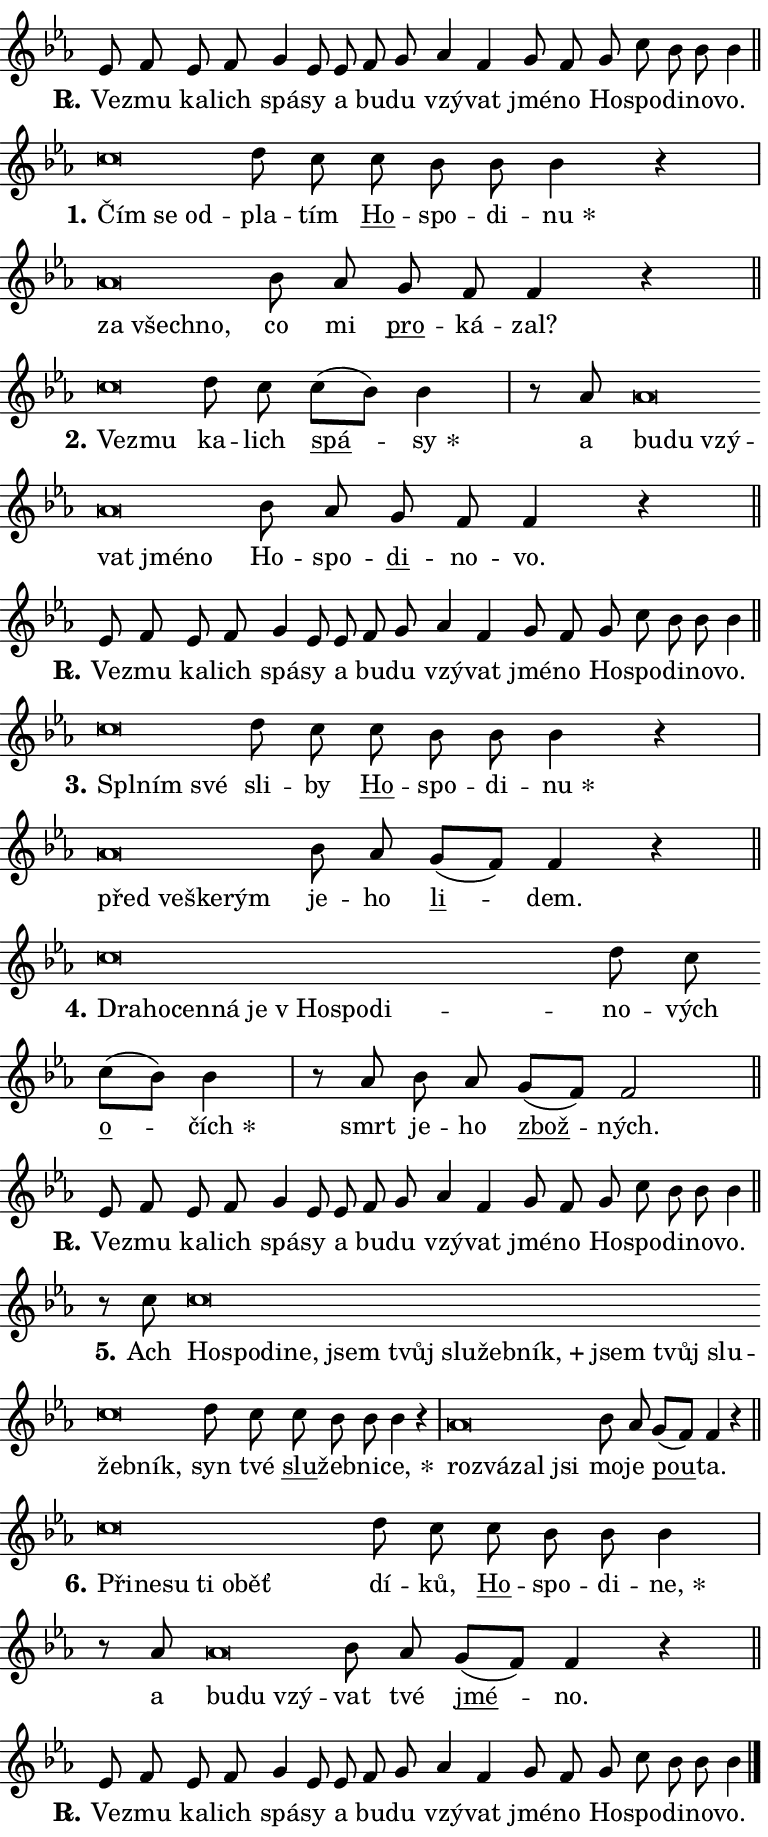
\version "2.24.0"
\header { tagline = "" }
\paper {
  indent = 0\cm
  top-margin = 0\cm
  right-margin = 0.13\cm % to fit lyric hyphens
  bottom-margin = 0\cm
  left-margin = 0\cm
  paper-width = 13\cm
  page-breaking = #ly:one-page-breaking
  system-system-spacing.basic-distance = #11
  score-system-spacing.basic-distance = #11
  ragged-last = ##f
}


%% Author: Thomas Morley
%% https://lists.gnu.org/archive/html/lilypond-user/2020-05/msg00002.html
#(define (line-position grob)
"Returns position of @var[grob} in current system:
   @code{'start}, if at first time-step
   @code{'end}, if at last time-step
   @code{'middle} otherwise
"
  (let* ((col (ly:item-get-column grob))
         (ln (ly:grob-object col 'left-neighbor))
         (rn (ly:grob-object col 'right-neighbor))
         (col-to-check-left (if (ly:grob? ln) ln col))
         (col-to-check-right (if (ly:grob? rn) rn col))
         (break-dir-left
           (and
             (ly:grob-property col-to-check-left 'non-musical #f)
             (ly:item-break-dir col-to-check-left)))
         (break-dir-right
           (and
             (ly:grob-property col-to-check-right 'non-musical #f)
             (ly:item-break-dir col-to-check-right))))
        (cond ((eqv? 1 break-dir-left) 'start)
              ((eqv? -1 break-dir-right) 'end)
              (else 'middle))))

#(define (tranparent-at-line-position vctor)
  (lambda (grob)
  "Relying on @code{line-position} select the relevant enry from @var{vctor}.
Used to determine transparency,"
    (case (line-position grob)
      ((end) (not (vector-ref vctor 0)))
      ((middle) (not (vector-ref vctor 1)))
      ((start) (not (vector-ref vctor 2))))))

noteHeadBreakVisibility =
#(define-music-function (break-visibility)(vector?)
"Makes @code{NoteHead}s transparent relying on @var{break-visibility}"
#{
  \override NoteHead.transparent =
    #(tranparent-at-line-position break-visibility)
#})

#(define delete-ledgers-for-transparent-note-heads
  (lambda (grob)
    "Reads whether a @code{NoteHead} is transparent.
If so this @code{NoteHead} is removed from @code{'note-heads} from
@var{grob}, which is supposed to be @code{LedgerLineSpanner}.
As a result ledgers are not printed for this @code{NoteHead}"
    (let* ((nhds-array (ly:grob-object grob 'note-heads))
           (nhds-list
             (if (ly:grob-array? nhds-array)
                 (ly:grob-array->list nhds-array)
                 '()))
           ;; Relies on the transparent-property being done before
           ;; Staff.LedgerLineSpanner.after-line-breaking is executed.
           ;; This is fragile ...
           (to-keep
             (remove
               (lambda (nhd)
                 (ly:grob-property nhd 'transparent #f))
               nhds-list)))
      ;; TODO find a better method to iterate over grob-arrays, similiar
      ;; to filter/remove etc for lists
      ;; For now rebuilt from scratch
      (set! (ly:grob-object grob 'note-heads)  '())
      (for-each
        (lambda (nhd)
          (ly:pointer-group-interface::add-grob grob 'note-heads nhd))
        to-keep))))

squashNotes = {
  \override NoteHead.X-extent = #'(-0.2 . 0.2)
  \override NoteHead.Y-extent = #'(-0.75 . 0)
  \override NoteHead.stencil =
    #(lambda (grob)
       (let ((pos (ly:grob-property grob 'staff-position)))
         (begin
           (if (< pos -7) (display "ERROR: Lower brevis then expected\n") (display ""))
           (if (<= pos -6) ly:text-interface::print ly:note-head::print))))
}
unSquashNotes = {
  \revert NoteHead.X-extent
  \revert NoteHead.Y-extent
  \revert NoteHead.stencil
}

hideNotes = \noteHeadBreakVisibility #begin-of-line-visible
unHideNotes = \noteHeadBreakVisibility #all-visible

% work-around for resetting accidentals
% https://lilypond.org/doc/v2.23/Documentation/notation/displaying-rhythms#unmetered-music
cadenzaMeasure = {
  \cadenzaOff
  \partial 1024 s1024
  \cadenzaOn
}

#(define-markup-command (accent layout props text) (markup?)
  "Underline accented syllable"
  (interpret-markup layout props
    #{\markup \override #'(offset . 4.3) \underline { #text }#}))

responsum = \markup \concat {
  "R" \hspace #-1.05 \path #0.1 #'((moveto 0 0.07) (lineto 0.9 0.8)) \hspace #0.05 "."
}

spaceSize = #0.6828661417322834 % exact space size for TeX Gyre Schola

\layout {
  \context {
    \Staff
    \remove "Time_signature_engraver"
    \override LedgerLineSpanner.after-line-breaking = #delete-ledgers-for-transparent-note-heads
  }
  \context {
    \Lyrics {
      \override LyricSpace.minimum-distance = \spaceSize
      \override LyricText.font-name = #"TeX Gyre Schola"
      \override LyricText.font-size = 1
      \override StanzaNumber.font-name = #"TeX Gyre Schola Bold"
      \override StanzaNumber.font-size = 1
    }
  }
  \context {
    \Score 
    \override NoteHead.text =
      #(lambda (grob) 
        (let ((pos (ly:grob-property grob 'staff-position)))
          #{\markup {
            \combine
              \halign #-0.55 \raise #(if (= pos -6) 0 0.5) \override #'(thickness . 2) \draw-line #'(3.2 . 0)
              \musicglyph "noteheads.sM1"
          }#}))
  }
}

% magnetic-lyrics.ily
%
%   written by
%     Jean Abou Samra <jean@abou-samra.fr>
%     Werner Lemberg <wl@gnu.org>
%
%   adapted by
%     Jiri Hon <jiri.hon@gmail.com>
%
% Version 2022-Apr-15

% https://www.mail-archive.com/lilypond-user@gnu.org/msg149350.html

#(define (Left_hyphen_pointer_engraver context)
   "Collect syllable-hyphen-syllable occurrences in lyrics and store
them in properties.  This engraver only looks to the left.  For
example, if the lyrics input is @code{foo -- bar}, it does the
following.

@itemize @bullet
@item
Set the @code{text} property of the @code{LyricHyphen} grob between
@q{foo} and @q{bar} to @code{foo}.

@item
Set the @code{left-hyphen} property of the @code{LyricText} grob with
text @q{foo} to the @code{LyricHyphen} grob between @q{foo} and
@q{bar}.
@end itemize

Use this auxiliary engraver in combination with the
@code{lyric-@/text::@/apply-@/magnetic-@/offset!} hook."
   (let ((hyphen #f)
         (text #f))
     (make-engraver
      (acknowledgers
       ((lyric-syllable-interface engraver grob source-engraver)
        (set! text grob)))
      (end-acknowledgers
       ((lyric-hyphen-interface engraver grob source-engraver)
        ;(when (not (grob::has-interface grob 'lyric-space-interface))
          (set! hyphen grob)));)
      ((stop-translation-timestep engraver)
       (when (and text hyphen)
         (ly:grob-set-object! text 'left-hyphen hyphen))
       (set! text #f)
       (set! hyphen #f)))))

#(define (lyric-text::apply-magnetic-offset! grob)
   "If the space between two syllables is less than the value in
property @code{LyricText@/.details@/.squash-threshold}, move the right
syllable to the left so that it gets concatenated with the left
syllable.

Use this function as a hook for
@code{LyricText@/.after-@/line-@/breaking} if the
@code{Left_@/hyphen_@/pointer_@/engraver} is active."
   (let ((hyphen (ly:grob-object grob 'left-hyphen #f)))
     (when hyphen
       (let ((left-text (ly:spanner-bound hyphen LEFT)))
         (when (grob::has-interface left-text 'lyric-syllable-interface)
           (let* ((common (ly:grob-common-refpoint grob left-text X))
                  (this-x-ext (ly:grob-extent grob common X))
                  (left-x-ext
                   (begin
                     ;; Trigger magnetism for left-text.
                     (ly:grob-property left-text 'after-line-breaking)
                     (ly:grob-extent left-text common X)))
                  ;; `delta` is the gap width between two syllables.
                  (delta (- (interval-start this-x-ext)
                            (interval-end left-x-ext)))
                  (details (ly:grob-property grob 'details))
                  (threshold (assoc-get 'squash-threshold details 0.2)))
             (when (< delta threshold)
               (let* (;; We have to manipulate the input text so that
                      ;; ligatures crossing syllable boundaries are not
                      ;; disabled.  For languages based on the Latin
                      ;; script this is essentially a beautification.
                      ;; However, for non-Western scripts it can be a
                      ;; necessity.
                      (lt (ly:grob-property left-text 'text))
                      (rt (ly:grob-property grob 'text))
                      (is-space (grob::has-interface hyphen 'lyric-space-interface))
                      (space (if is-space " " ""))
                      (extra-delta (if is-space spaceSize 0))
                      ;; Append new syllable.
                      (ltrt-space (if (and (string? lt) (string? rt))
                                (string-append lt space rt)
                                (make-concat-markup (list lt space rt))))
                      ;; Right-align `ltrt` to the right side.
                      (ltrt-space-markup (grob-interpret-markup
                               grob
                               (make-translate-markup
                                (cons (interval-length this-x-ext) 0)
                                (make-right-align-markup ltrt-space)))))
                 (begin
                   ;; Don't print `left-text`.
                   (ly:grob-set-property! left-text 'stencil #f)
                   ;; Set text and stencil (which holds all collected
                   ;; syllables so far) and shift it to the left.
                   (ly:grob-set-property! grob 'text ltrt-space)
                   (ly:grob-set-property! grob 'stencil ltrt-space-markup)
                   (ly:grob-translate-axis! grob (- (- delta extra-delta)) X))))))))))


#(define (lyric-hyphen::displace-bounds-first grob)
   ;; Make very sure this callback isn't triggered too early.
   (let ((left (ly:spanner-bound grob LEFT))
         (right (ly:spanner-bound grob RIGHT)))
     (ly:grob-property left 'after-line-breaking)
     (ly:grob-property right 'after-line-breaking)
     (ly:lyric-hyphen::print grob)))

squashThreshold = #0.4

\layout {
  \context {
    \Lyrics
    \consists #Left_hyphen_pointer_engraver
    \override LyricText.after-line-breaking =
      #lyric-text::apply-magnetic-offset!
    \override LyricHyphen.stencil = #lyric-hyphen::displace-bounds-first
    \override LyricText.details.squash-threshold = \squashThreshold
    \override LyricHyphen.minimum-distance = 0
    \override LyricHyphen.minimum-length = \squashThreshold
  }
}

squashText = \override LyricText.details.squash-threshold = 9999
unSquashText = \override LyricText.details.squash-threshold = \squashThreshold

leftText = \override LyricText.self-alignment-X = #LEFT
unLeftText = \revert LyricText.self-alignment-X

starOffset = #(lambda (grob) 
                (let ((x_offset (ly:self-alignment-interface::aligned-on-x-parent grob)))
                  (if (= x_offset 0) 0 (+ x_offset 1.2))))

star = #(define-music-function (syllable)(string?)
"Append star separator at the end of a syllable"
#{
  \once \override LyricText.X-offset = #starOffset
  \lyricmode { \markup {
    #syllable
    \override #'((font-name . "TeX Gyre Schola Bold")) \hspace #0.2 \lower #0.65 \larger "*"
  } }
#})

starAccent = #(define-music-function (syllable)(string?)
"Append star separator at the end of a syllable and make accent"
#{
  \once \override LyricText.X-offset = #starOffset
  \lyricmode { \markup {
    \accent #syllable
    \override #'((font-name . "TeX Gyre Schola Bold")) \hspace #0.2 \lower #0.65 \larger "*"
  } }
#})

breath = #(define-music-function (syllable)(string?)
"Append breathing indicator at the end of a syllable"
#{
  \lyricmode { \markup { #syllable "+" } }
#})

optionalBreath = #(define-music-function (syllable)(string?)
"Append optional breathing indicator at the end of a syllable"
#{
  \lyricmode { \markup { #syllable "(+)" } }
#})


\score {
    <<
        \new Voice = "melody" { \cadenzaOn \key es \major \relative { es'8 f es f g4 es8 es \bar "" f g \bar "" as4 f \bar "" g8 f g c bes bes bes4 \cadenzaMeasure \bar "||" \break } }
        \new Lyrics \lyricsto "melody" { \lyricmode { \set stanza = \responsum
Ve -- zmu ka -- lich spá -- sy a bu -- du vzý -- vat jmé -- no Ho -- spo -- di -- no -- vo. } }
    >>
    \layout {}
}

\score {
    <<
        \new Voice = "melody" { \cadenzaOn \key es \major \relative { \squashNotes c''\breve*1/16 \hideNotes \breve*1/16 \breve*1/16 \bar "" \unHideNotes \unSquashNotes d8 c \bar "" c bes bes bes4 r \cadenzaMeasure \bar "|" \squashNotes as\breve*1/16 \hideNotes \breve*1/16 \breve*1/16 \bar "" \unHideNotes \unSquashNotes bes8 as \bar "" g f f4 r \cadenzaMeasure \bar "||" \break } }
        \new Lyrics \lyricsto "melody" { \lyricmode { \set stanza = "1."
\leftText Čím \squashText se od -- \unLeftText \unSquashText pla -- tím \markup \accent Ho -- spo -- di -- \star nu \leftText za \squashText všech -- no, \unLeftText \unSquashText co mi \markup \accent pro -- ká -- zal? } }
    >>
    \layout {}
}

\score {
    <<
        \new Voice = "melody" { \cadenzaOn \key es \major \relative { \squashNotes c''\breve*1/16 \hideNotes \breve*1/16 \bar "" \unHideNotes \unSquashNotes d8 c \bar "" c[( bes)] bes4 \cadenzaMeasure \bar "|" r8 as8 \squashNotes as\breve*1/16 \hideNotes \breve*1/16 \bar "" \breve*1/16 \bar "" \breve*1/16 \bar "" \breve*1/16 \breve*1/16 \bar "" \unHideNotes \unSquashNotes bes8 as \bar "" g f f4 r \cadenzaMeasure \bar "||" \break } }
        \new Lyrics \lyricsto "melody" { \lyricmode { \set stanza = "2."
\leftText Ve -- \squashText zmu \unLeftText \unSquashText ka -- lich \markup \accent spá -- \star sy a \leftText bu -- \squashText du vzý -- vat jmé -- no \unLeftText \unSquashText Ho -- spo -- \markup \accent di -- no -- vo. } }
    >>
    \layout {}
}

\score {
    <<
        \new Voice = "melody" { \cadenzaOn \key es \major \relative { es'8 f es f g4 es8 es \bar "" f g \bar "" as4 f \bar "" g8 f g c bes bes bes4 \cadenzaMeasure \bar "||" \break } }
        \new Lyrics \lyricsto "melody" { \lyricmode { \set stanza = \responsum
Ve -- zmu ka -- lich spá -- sy a bu -- du vzý -- vat jmé -- no Ho -- spo -- di -- no -- vo. } }
    >>
    \layout {}
}

\score {
    <<
        \new Voice = "melody" { \cadenzaOn \key es \major \relative { \squashNotes c''\breve*1/16 \hideNotes \breve*1/16 \breve*1/16 \bar "" \unHideNotes \unSquashNotes d8 c \bar "" c bes bes bes4 r \cadenzaMeasure \bar "|" \squashNotes as\breve*1/16 \hideNotes \breve*1/16 \bar "" \breve*1/16 \breve*1/16 \bar "" \unHideNotes \unSquashNotes bes8 as \bar "" g[( f)] f4 r \cadenzaMeasure \bar "||" \break } }
        \new Lyrics \lyricsto "melody" { \lyricmode { \set stanza = "3."
\leftText Spl -- \squashText ním své \unLeftText \unSquashText sli -- by \markup \accent Ho -- spo -- di -- \star nu \leftText před \squashText ve -- ške -- rým \unLeftText \unSquashText je -- ho \markup \accent li -- dem. } }
    >>
    \layout {}
}

\score {
    <<
        \new Voice = "melody" { \cadenzaOn \key es \major \relative { \squashNotes c''\breve*1/16 \hideNotes \breve*1/16 \bar "" \breve*1/16 \bar "" \breve*1/16 \bar "" \breve*1/16 \bar "" \breve*1/16 \bar "" \breve*1/16 \breve*1/16 \bar "" \unHideNotes \unSquashNotes d8 c \bar "" c[( bes)] bes4 \cadenzaMeasure \bar "|" r8 as8 bes8 as \bar "" g[( f)] f2 \cadenzaMeasure \bar "||" \break } }
        \new Lyrics \lyricsto "melody" { \lyricmode { \set stanza = "4."
\leftText Dra -- \squashText ho -- cen -- ná je "v Ho" -- spo -- di -- \unLeftText \unSquashText no -- vých \markup \accent o -- \star čích smrt je -- ho \markup \accent zbož -- ných. } }
    >>
    \layout {}
}

\score {
    <<
        \new Voice = "melody" { \cadenzaOn \key es \major \relative { es'8 f es f g4 es8 es \bar "" f g \bar "" as4 f \bar "" g8 f g c bes bes bes4 \cadenzaMeasure \bar "||" \break } }
        \new Lyrics \lyricsto "melody" { \lyricmode { \set stanza = \responsum
Ve -- zmu ka -- lich spá -- sy a bu -- du vzý -- vat jmé -- no Ho -- spo -- di -- no -- vo. } }
    >>
    \layout {}
}

\score {
    <<
        \new Voice = "melody" { \cadenzaOn \key es \major \relative { r8 c''8 \squashNotes c\breve*1/16 \hideNotes \breve*1/16 \bar "" \breve*1/16 \bar "" \breve*1/16 \bar "" \breve*1/16 \bar "" \breve*1/16 \bar "" \breve*1/16 \bar "" \breve*1/16 \bar "" \breve*1/16 \bar "" \breve*1/16 \bar "" \breve*1/16 \bar "" \breve*1/16 \bar "" \breve*1/16 \breve*1/16 \bar "" \unHideNotes \unSquashNotes d8 c \bar "" c bes bes bes4 r \cadenzaMeasure \bar "|" \squashNotes as\breve*1/16 \hideNotes \breve*1/16 \bar "" \breve*1/16 \breve*1/16 \bar "" \unHideNotes \unSquashNotes bes8 as \bar "" g[( f)] f4 r \cadenzaMeasure \bar "||" \break } }
        \new Lyrics \lyricsto "melody" { \lyricmode { \set stanza = "5."
Ach \leftText Ho -- \squashText spo -- di -- ne, jsem tvůj slu -- žeb -- \breath "ník," jsem tvůj slu -- žeb -- ník, \unLeftText \unSquashText syn tvé \markup \accent slu -- žeb -- ni -- \star ce, \leftText roz -- \squashText vá -- zal jsi \unLeftText \unSquashText mo -- je \markup \accent pou -- ta. } }
    >>
    \layout {}
}

\score {
    <<
        \new Voice = "melody" { \cadenzaOn \key es \major \relative { \squashNotes c''\breve*1/16 \hideNotes \breve*1/16 \bar "" \breve*1/16 \bar "" \breve*1/16 \bar "" \breve*1/16 \breve*1/16 \bar "" \unHideNotes \unSquashNotes d8 c \bar "" c bes bes bes4 \cadenzaMeasure \bar "|" r8 as8 \squashNotes as\breve*1/16 \hideNotes \breve*1/16 \breve*1/16 \bar "" \unHideNotes \unSquashNotes bes8 as \bar "" g[( f)] f4 r \cadenzaMeasure \bar "||" \break } }
        \new Lyrics \lyricsto "melody" { \lyricmode { \set stanza = "6."
\leftText Při -- \squashText ne -- su ti o -- běť \unLeftText \unSquashText dí -- ků, \markup \accent Ho -- spo -- di -- \star ne, a \leftText bu -- \squashText du vzý -- \unLeftText \unSquashText vat tvé \markup \accent jmé -- no. } }
    >>
    \layout {}
}

\score {
    <<
        \new Voice = "melody" { \cadenzaOn \key es \major \relative { es'8 f es f g4 es8 es \bar "" f g \bar "" as4 f \bar "" g8 f g c bes bes bes4 \cadenzaMeasure \bar "||" \break } \bar "|." }
        \new Lyrics \lyricsto "melody" { \lyricmode { \set stanza = \responsum
Ve -- zmu ka -- lich spá -- sy a bu -- du vzý -- vat jmé -- no Ho -- spo -- di -- no -- vo. } }
    >>
    \layout {}
}
